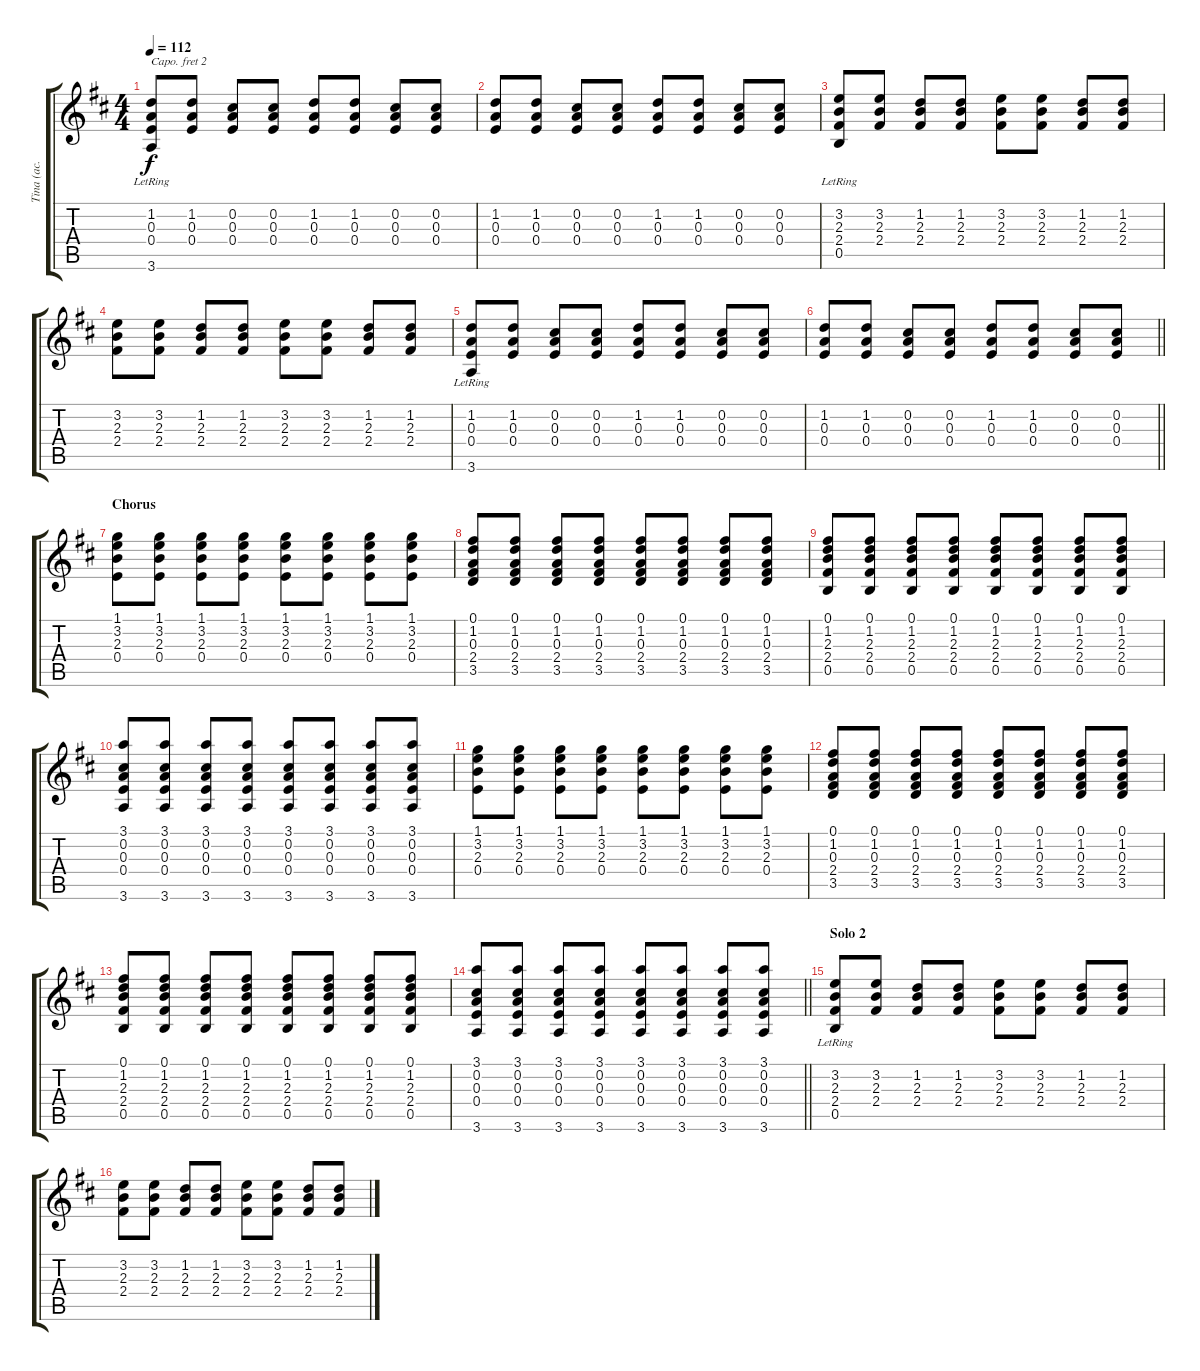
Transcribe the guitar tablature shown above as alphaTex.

\track ("Tina (ac. guitar)" "Tina (ac. ") {instrument acousticguitarsteel}
\staff {score tabs}
\capo 2
\tuning (E4 B3 G3 D3 A2 E2) {hide}
\ts (4 4)
\tempo 112
\clef g2
\ks d
(1.2 0.3 0.4 3.6{lr}).8{dy f} (1.2 0.3 0.4).8 (0.2 0.3 0.4).8 (0.2 0.3 0.4).8 (1.2 0.3 0.4).8 (1.2 0.3 0.4).8 (0.2 0.3 0.4).8 (0.2 0.3 0.4).8 |
(1.2 0.3 0.4).8 (1.2 0.3 0.4).8 (0.2 0.3 0.4).8 (0.2 0.3 0.4).8 (1.2 0.3 0.4).8 (1.2 0.3 0.4).8 (0.2 0.3 0.4).8 (0.2 0.3 0.4).8 |
(3.2 2.3 2.4 0.5{lr}).8 (3.2 2.3 2.4).8 (1.2 2.3 2.4).8 (1.2 2.3 2.4).8 (3.2 2.3 2.4).8 (3.2 2.3 2.4).8 (1.2 2.3 2.4).8 (1.2 2.3 2.4).8 |
(3.2 2.3 2.4).8 (3.2 2.3 2.4).8 (1.2 2.3 2.4).8 (1.2 2.3 2.4).8 (3.2 2.3 2.4).8 (3.2 2.3 2.4).8 (1.2 2.3 2.4).8 (1.2 2.3 2.4).8 |
(1.2 0.3 0.4 3.6{lr}).8 (1.2 0.3 0.4).8 (0.2 0.3 0.4).8 (0.2 0.3 0.4).8 (1.2 0.3 0.4).8 (1.2 0.3 0.4).8 (0.2 0.3 0.4).8 (0.2 0.3 0.4).8 |
\barLineRight lightlight
(1.2 0.3 0.4).8 (1.2 0.3 0.4).8 (0.2 0.3 0.4).8 (0.2 0.3 0.4).8 (1.2 0.3 0.4).8 (1.2 0.3 0.4).8 (0.2 0.3 0.4).8 (0.2 0.3 0.4).8 |
\section ("" "Chorus")
(1.1 3.2 2.3 0.4).8{volume 2} (1.1 3.2 2.3 0.4).8 (1.1 3.2 2.3 0.4).8 (1.1 3.2 2.3 0.4).8 (1.1 3.2 2.3 0.4).8 (1.1 3.2 2.3 0.4).8 (1.1 3.2 2.3 0.4).8 (1.1 3.2 2.3 0.4).8 |
(0.1 1.2 0.3 2.4 3.5).8 (0.1 1.2 0.3 2.4 3.5).8 (0.1 1.2 0.3 2.4 3.5).8 (0.1 1.2 0.3 2.4 3.5).8 (0.1 1.2 0.3 2.4 3.5).8 (0.1 1.2 0.3 2.4 3.5).8 (0.1 1.2 0.3 2.4 3.5).8 (0.1 1.2 0.3 2.4 3.5).8 |
(0.1 1.2 2.3 2.4 0.5).8 (0.1 1.2 2.3 2.4 0.5).8 (0.1 1.2 2.3 2.4 0.5).8 (0.1 1.2 2.3 2.4 0.5).8 (0.1 1.2 2.3 2.4 0.5).8 (0.1 1.2 2.3 2.4 0.5).8 (0.1 1.2 2.3 2.4 0.5).8 (0.1 1.2 2.3 2.4 0.5).8 |
(3.1 0.2 0.3 0.4 3.6).8 (3.1 0.2 0.3 0.4 3.6).8 (3.1 0.2 0.3 0.4 3.6).8 (3.1 0.2 0.3 0.4 3.6).8 (3.1 0.2 0.3 0.4 3.6).8 (3.1 0.2 0.3 0.4 3.6).8 (3.1 0.2 0.3 0.4 3.6).8 (3.1 0.2 0.3 0.4 3.6).8 |
(1.1 3.2 2.3 0.4).8 (1.1 3.2 2.3 0.4).8 (1.1 3.2 2.3 0.4).8 (1.1 3.2 2.3 0.4).8 (1.1 3.2 2.3 0.4).8 (1.1 3.2 2.3 0.4).8 (1.1 3.2 2.3 0.4).8 (1.1 3.2 2.3 0.4).8 |
(0.1 1.2 0.3 2.4 3.5).8 (0.1 1.2 0.3 2.4 3.5).8 (0.1 1.2 0.3 2.4 3.5).8 (0.1 1.2 0.3 2.4 3.5).8 (0.1 1.2 0.3 2.4 3.5).8 (0.1 1.2 0.3 2.4 3.5).8 (0.1 1.2 0.3 2.4 3.5).8 (0.1 1.2 0.3 2.4 3.5).8 |
(0.1 1.2 2.3 2.4 0.5).8 (0.1 1.2 2.3 2.4 0.5).8 (0.1 1.2 2.3 2.4 0.5).8 (0.1 1.2 2.3 2.4 0.5).8 (0.1 1.2 2.3 2.4 0.5).8 (0.1 1.2 2.3 2.4 0.5).8 (0.1 1.2 2.3 2.4 0.5).8 (0.1 1.2 2.3 2.4 0.5).8 |
\barLineRight lightlight
(3.1 0.2 0.3 0.4 3.6).8 (3.1 0.2 0.3 0.4 3.6).8 (3.1 0.2 0.3 0.4 3.6).8 (3.1 0.2 0.3 0.4 3.6).8 (3.1 0.2 0.3 0.4 3.6).8 (3.1 0.2 0.3 0.4 3.6).8 (3.1 0.2 0.3 0.4 3.6).8 (3.1 0.2 0.3 0.4 3.6).8 |
\section ("" "Solo 2")
(3.2 2.3 2.4 0.5{lr}).8{volume 5} (3.2 2.3 2.4).8 (1.2 2.3 2.4).8 (1.2 2.3 2.4).8 (3.2 2.3 2.4).8 (3.2 2.3 2.4).8 (1.2 2.3 2.4).8 (1.2 2.3 2.4).8 |
(3.2 2.3 2.4).8 (3.2 2.3 2.4).8 (1.2 2.3 2.4).8 (1.2 2.3 2.4).8 (3.2 2.3 2.4).8 (3.2 2.3 2.4).8 (1.2 2.3 2.4).8 (1.2 2.3 2.4).8
